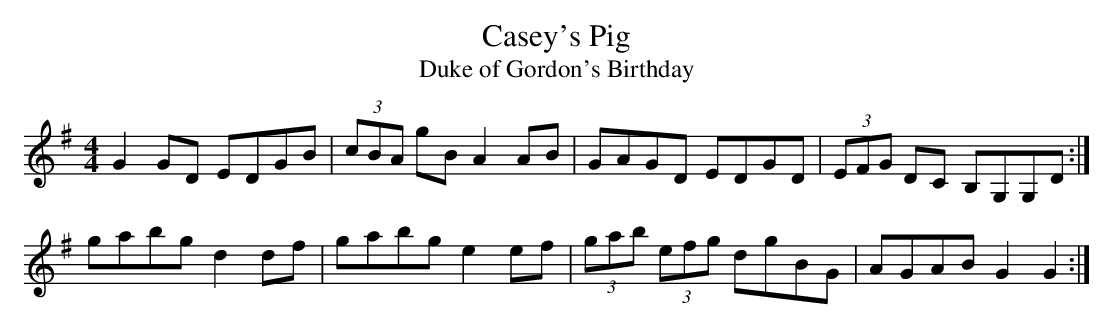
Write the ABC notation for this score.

X:1
T:Casey's Pig
T:Duke of Gordon's Birthday
M:4/4
L:1/8
K:G
G2 GD EDGB|(3cBA gB A2 AB|GAGD EDGD|(3EFG DC B,G,G,D:|]
gabg d2 df|gabg e2 ef|(3gab (3efg dgBG|AGAB G2 G2:|]
